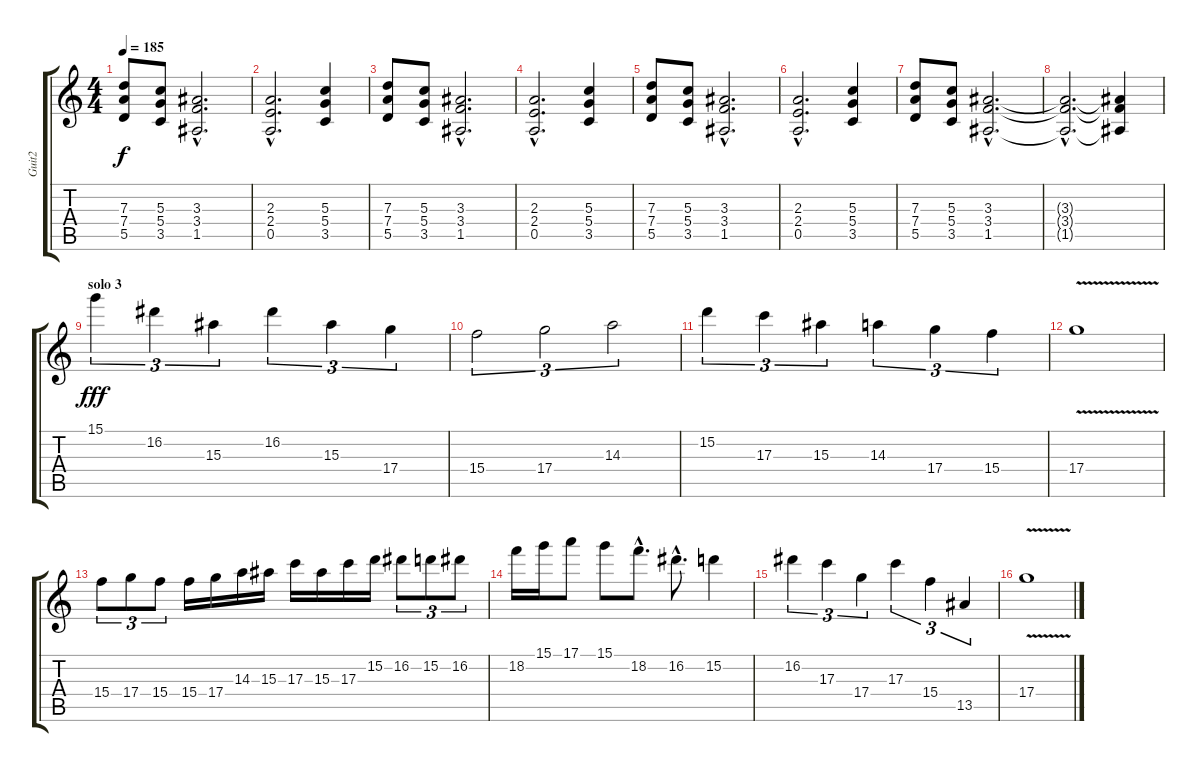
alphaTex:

\track ("Guit2" "Guit2") {instrument overdrivenguitar}
\staff {score tabs}
\tuning (E4 B3 G3 D3 A2 E2) {hide}
\ts (4 4)
\tempo 185
\clef g2
\ks c
(7.3 7.4 5.5).8{dy f} (5.3 5.4 3.5).8 (3.3{hac} 3.4{hac} 1.5{hac}).2{d} |
(2.3{hac} 2.4{hac} 0.5{hac}).2{d} (5.3 5.4 3.5).4 |
(7.3 7.4 5.5).8 (5.3 5.4 3.5).8 (3.3{hac} 3.4{hac} 1.5{hac}).2{d} |
(2.3{hac} 2.4{hac} 0.5{hac}).2{d} (5.3 5.4 3.5).4 |
(7.3 7.4 5.5).8 (5.3 5.4 3.5).8 (3.3{hac} 3.4{hac} 1.5{hac}).2{d} |
(2.3{hac} 2.4{hac} 0.5{hac}).2{d} (5.3 5.4 3.5).4 |
(7.3 7.4 5.5).8 (5.3 5.4 3.5).8 (3.3{hac} 3.4{hac} 1.5{hac}).2{d} |
(3.3{hac t} 3.4{hac t} 1.5{hac t}).2{d} (3.3{t} 3.4{t} 1.5{t}).4 |
\section ("" "solo 3")
15.1.4{tu (3 2) dy fff} 16.2.4{tu (3 2)} 15.3.4{tu (3 2)} 16.2.4{tu (3 2)} 15.3.4{tu (3 2)} 17.4.4{tu (3 2)} |
15.4.2{tu (3 2)} 17.4.2{tu (3 2)} 14.3.2{tu (3 2)} |
15.2.4{tu (3 2)} 17.3.4{tu (3 2)} 15.3.4{tu (3 2)} 14.3.4{tu (3 2)} 17.4.4{tu (3 2)} 15.4.4{tu (3 2)} |
17.4{v}.1 |
15.4.8{tu (3 2)} 17.4.8{tu (3 2)} 15.4.8{tu (3 2)} 15.4.16 17.4.16 14.3.16 15.3.16 17.3.16 15.3.16 17.3.16 15.2.16 16.2.8{tu (3 2)} 15.2.8{tu (3 2)} 16.2.8{tu (3 2)} |
18.2.16 15.1.16 17.1.8 15.1.8 18.2{hac}.8{d} 16.2{hac}.8{d} 15.2.4 |
16.2.4{tu (3 2)} 17.3.4{tu (3 2)} 17.4.4{tu (3 2)} 17.3.4{tu (3 2)} 15.4.4{tu (3 2)} 13.5.4{tu (3 2)} |
17.4{v}.1
